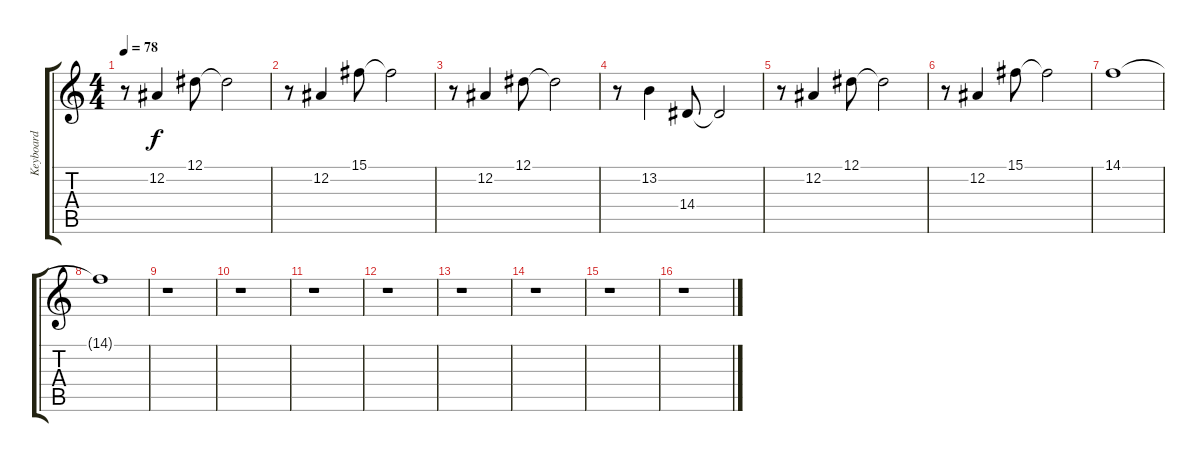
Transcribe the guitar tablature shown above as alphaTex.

\track ("Keyboard" "Keyboard") {instrument pad6metallic}
\staff {score tabs}
\tuning (Eb4 Bb3 Gb3 Db3 Ab2 Db2) {hide}
\ts (4 4)
\tempo 78
\clef g2
\ks c
r.8{dy f volume 11 instrument piccolo} 12.2.4 12.1.8 12.1{t}.2 |
r.8 12.2.4 15.1.8 15.1{t}.2 |
r.8 12.2.4 12.1.8 12.1{t}.2 |
r.8 13.2.4 14.4.8 14.4{t}.2 |
r.8 12.2.4 12.1.8 12.1{t}.2 |
r.8 12.2.4 15.1.8 15.1{t}.2 |
14.1.1 |
14.1{t}.1 |
r.1 |
r.1 |
r.1 |
r.1 |
r.1 |
r.1 |
r.1 |
r.1
